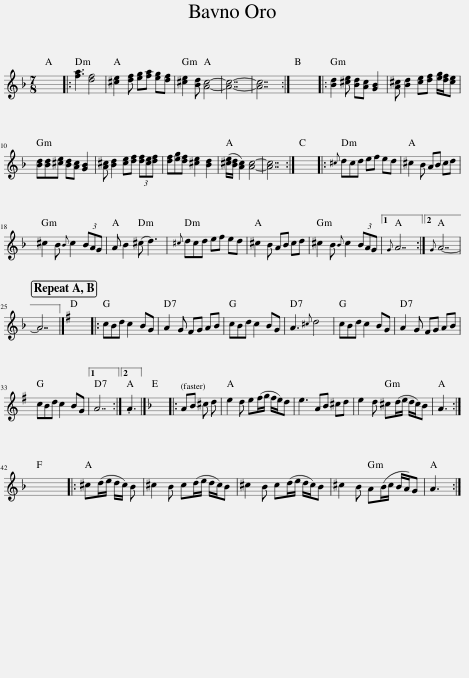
X:1
L:1/8
M:7/8
I:linebreak $
K:Dmin
V:1 treble
V:1
 x7 |: [fa]3 [df]4 | [^ce]2 [df] [eg][fa] [eg][df] | [^ce]2 [Bd] [Ac]4- | [Ac]7- | %5
 [Ac]7 :| x7 |: [Bd]2 [^ce] [Bd][Ac] [GB]2 | [A^c] [Bd]2 [ce][df] [eg]/[df]/[ce] |$ [Bd][Bd][^ce] [Bd][Ac] [GB]2 | %10
 [A^c] [Bd]2 [ce][df] (3[df][ce][df] | [df][eg][df] [^ce]2 [Bd]2 | ([^ce]/[Bd]/ [Ac]2) [Ac]4- | [Ac]7 :| x7 |: %15
{^c} dcd ef ed | ^c2 B AB cd |$ ^c2 B{B} c2 (3BAG | A B2 (^c d3) |{^c} dcd ef ed | %20
 ^c2 B AB cd | ^c2 B{B} c2 (3BAG |1{G} A7 :|2{G} A7- |$ A7 |] %25
[K:G] x7 |: cBd c2 BG | A2 G FG AB | cBd c2 BG | A3{^c} d4 | %30
 cBd c2 BG | A2 G FG AB |$ cBd c2 BG |1 A7 :|2 .A3 |] %35
[K:Dmin] x7 |: AB ^c d | e2 d e(f/g/ f/e/)d | e3 AB ^cd | e2 d ^c(d/e/ d/c/)B | %40
 A3 :|$ x7 |: ^c(d/e/ d/c/) B | ^c2 B c(d/e/ d/c/)B | ^c2 B c(d/e/ d/c/)B | %45
 ^c2 B A(B/c/ B/A/)G | A3 :| %47
